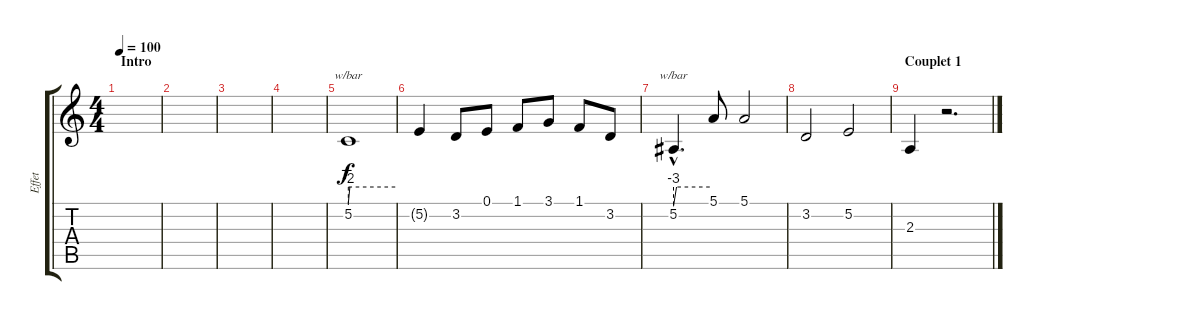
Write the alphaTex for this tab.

\track ("Effet" "Effet") {instrument lead3calliope}
\staff {score tabs}
\tuning (E4 B3 G3 D3 A2 E2) {hide}
\ts (4 4)
\section ("" "Intro")
\tempo 100
\clef g2
\ks c
|
|
|
|
5.2.1{tbe (custom default 0 -8 2 0 60 0)} |
5.2{t}.4 3.2.8 0.1.8 1.1.8 3.1.8 1.1.8 3.2.8 |
5.2{hac}.4{d tbe (custom default 0 -12 5 0 60 0)} 5.1.8 5.1.2 |
3.2.2 5.2.2 |
\section ("" "Couplet 1")
2.3.4 r.2{d}
